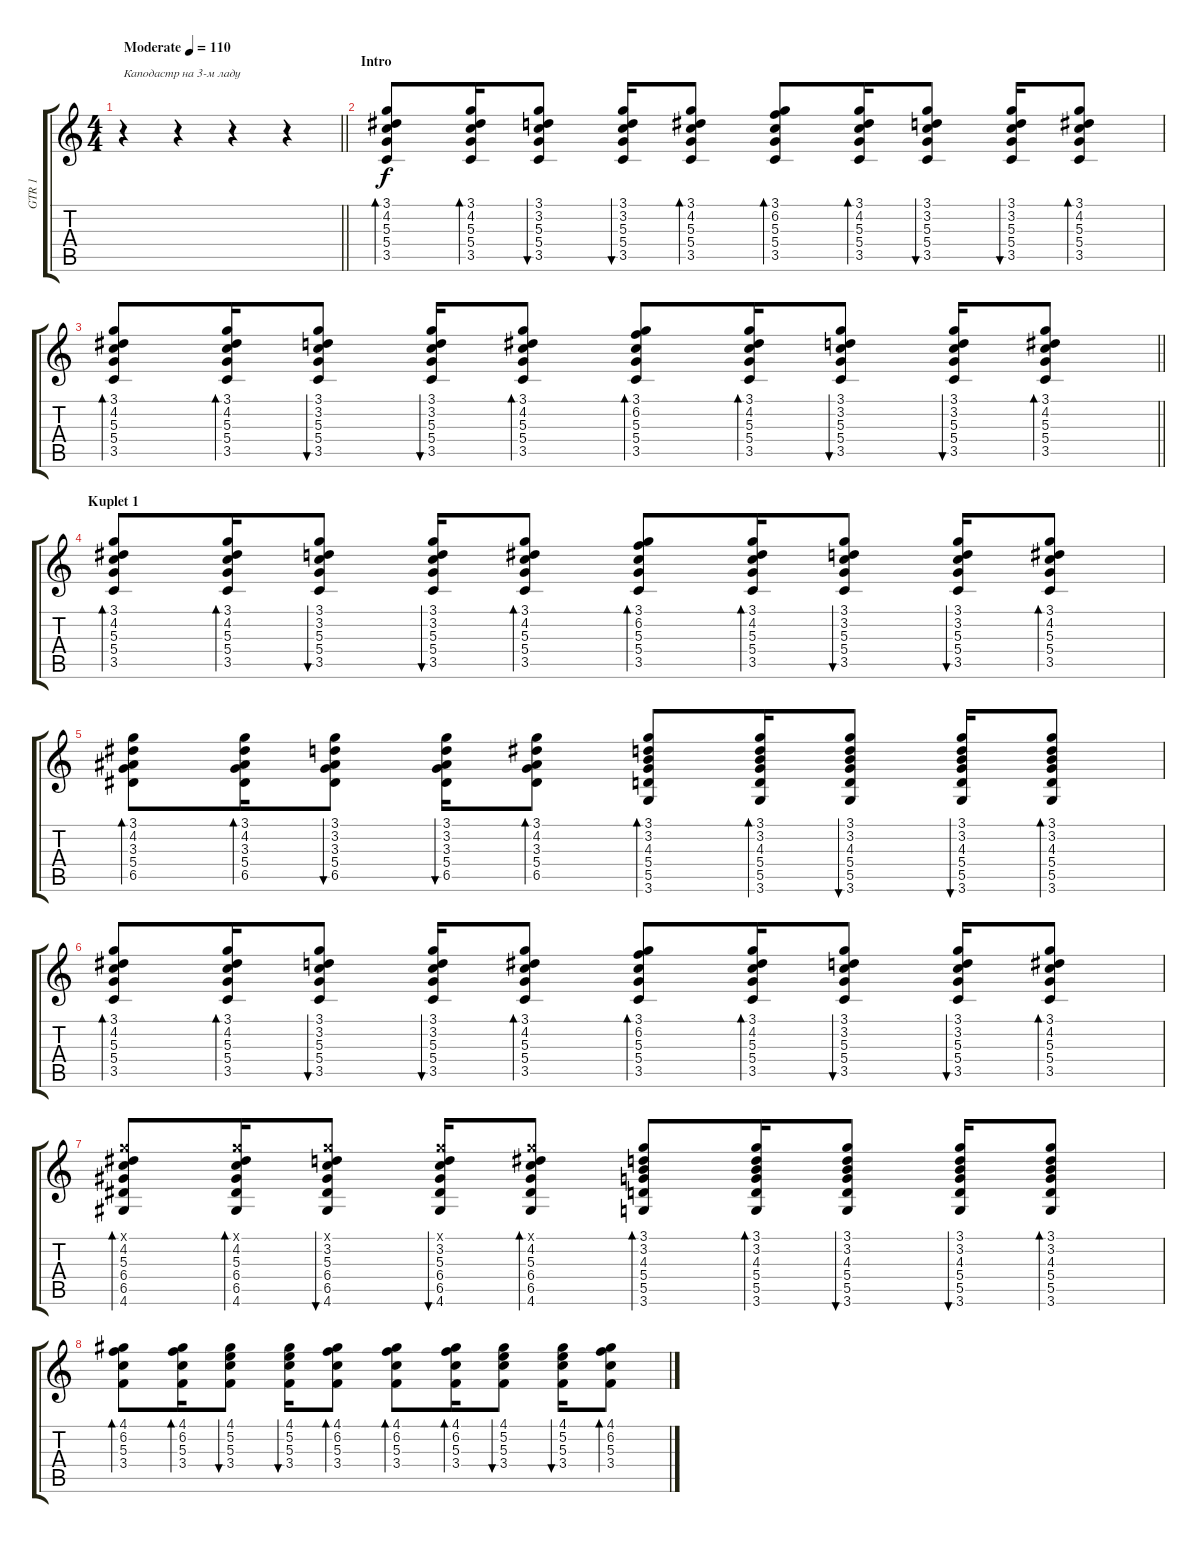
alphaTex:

\track ("GTR 1" "GTR 1") {instrument acousticguitarsteel}
\staff {score tabs}
\tuning (E4 B3 G3 D3 A2 E2) {hide}
\ts (4 4)
\tempo (110 "Moderate")
\clef g2
\barLineRight lightlight
\ks c
r.4{txt "Каподастр на 3-м ладу" dy f instrument acousticguitarsteel} r.4 r.4 r.4 |
\section ("" "Intro")
(3.1 4.2 5.3 5.4 3.5).8{bd 60} (3.1 4.2 5.3 5.4 3.5).16{bd 60} (3.1 3.2 5.3 5.4 3.5).8{bu 60} (3.1 3.2 5.3 5.4 3.5).16{bu 60} (3.1 4.2 5.3 5.4 3.5).8{bd 60} (3.1 6.2 5.3 5.4 3.5).8{bd 60} (3.1 4.2 5.3 5.4 3.5).16{bd 60} (3.1 3.2 5.3 5.4 3.5).8{bu 60} (3.1 3.2 5.3 5.4 3.5).16{bu 60} (3.1 4.2 5.3 5.4 3.5).8{bd 60} |
\barLineRight lightlight
(3.1 4.2 5.3 5.4 3.5).8{bd 60} (3.1 4.2 5.3 5.4 3.5).16{bd 60} (3.1 3.2 5.3 5.4 3.5).8{bu 60} (3.1 3.2 5.3 5.4 3.5).16{bu 60} (3.1 4.2 5.3 5.4 3.5).8{bd 60} (3.1 6.2 5.3 5.4 3.5).8{bd 60} (3.1 4.2 5.3 5.4 3.5).16{bd 60} (3.1 3.2 5.3 5.4 3.5).8{bu 60} (3.1 3.2 5.3 5.4 3.5).16{bu 60} (3.1 4.2 5.3 5.4 3.5).8{bd 60} |
\section ("" "Kuplet 1")
(3.1 4.2 5.3 5.4 3.5).8{bd 60} (3.1 4.2 5.3 5.4 3.5).16{bd 60} (3.1 3.2 5.3 5.4 3.5).8{bu 60} (3.1 3.2 5.3 5.4 3.5).16{bu 60} (3.1 4.2 5.3 5.4 3.5).8{bd 60} (3.1 6.2 5.3 5.4 3.5).8{bd 60} (3.1 4.2 5.3 5.4 3.5).16{bd 60} (3.1 3.2 5.3 5.4 3.5).8{bu 60} (3.1 3.2 5.3 5.4 3.5).16{bu 60} (3.1 4.2 5.3 5.4 3.5).8{bd 60} |
(3.1 4.2 3.3 5.4 6.5).8{bd 60} (3.1 4.2 3.3 5.4 6.5).16{bd 60} (3.1 3.2 3.3 5.4 6.5).8{bu 60} (3.1 3.2 3.3 5.4 6.5).16{bu 60} (3.1 4.2 3.3 5.4 6.5).8{bd 60} (3.1 3.2 4.3 5.4 5.5 3.6).8{bd 60} (3.1 3.2 4.3 5.4 5.5 3.6).16{bd 60} (3.1 3.2 4.3 5.4 5.5 3.6).8{bu 60} (3.1 3.2 4.3 5.4 5.5 3.6).16{bu 60} (3.1 3.2 4.3 5.4 5.5 3.6).8{bd 60} |
(3.1 4.2 5.3 5.4 3.5).8{bd 60} (3.1 4.2 5.3 5.4 3.5).16{bd 60} (3.1 3.2 5.3 5.4 3.5).8{bu 60} (3.1 3.2 5.3 5.4 3.5).16{bu 60} (3.1 4.2 5.3 5.4 3.5).8{bd 60} (3.1 6.2 5.3 5.4 3.5).8{bd 60} (3.1 4.2 5.3 5.4 3.5).16{bd 60} (3.1 3.2 5.3 5.4 3.5).8{bu 60} (3.1 3.2 5.3 5.4 3.5).16{bu 60} (3.1 4.2 5.3 5.4 3.5).8{bd 60} |
(3.1{x} 4.2 5.3 6.4 6.5 4.6).8{bd 60} (3.1{x} 4.2 5.3 6.4 6.5 4.6).16{bd 60} (3.1{x} 3.2 5.3 6.4 6.5 4.6).8{bu 60} (3.1{x} 3.2 5.3 6.4 6.5 4.6).16{bu 60} (3.1{x} 4.2 5.3 6.4 6.5 4.6).8{bd 60} (3.1 3.2 4.3 5.4 5.5 3.6).8{bd 60} (3.1 3.2 4.3 5.4 5.5 3.6).16{bd 60} (3.1 3.2 4.3 5.4 5.5 3.6).8{bu 60} (3.1 3.2 4.3 5.4 5.5 3.6).16{bu 60} (3.1 3.2 4.3 5.4 5.5 3.6).8{bd 60} |
(4.1 6.2 5.3 3.4).8{bd 60} (4.1 6.2 5.3 3.4).16{bd 60} (4.1 5.2 5.3 3.4).8{bu 60} (4.1 5.2 5.3 3.4).16{bu 60} (4.1 6.2 5.3 3.4).8{bd 60} (4.1 6.2 5.3 3.4).8{bd 60} (4.1 6.2 5.3 3.4).16{bd 60} (4.1 5.2 5.3 3.4).8{bu 60} (4.1 5.2 5.3 3.4).16{bu 60} (4.1 6.2 5.3 3.4).8{bd 60}
